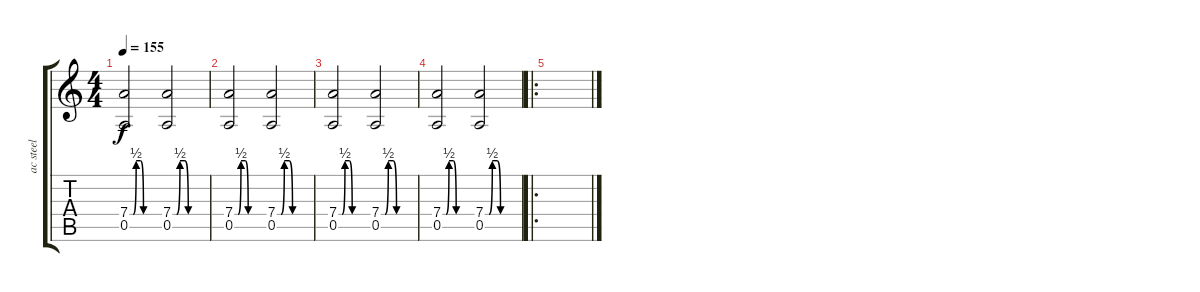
\track ("ac steel" "ac steel") {instrument acousticguitarsteel}
\staff {score tabs}
\tuning (E4 B3 G3 D3 A2 E2) {hide}
\ts (4 4)
\tempo 155
\clef g2
\ks c
(7.4{be (custom 0 0 7 0 13 2 22 2 28 0 30 0 35 0 45 0 60 0)} 0.5).2{dy f} (7.4{be (custom 0 0 7 0 13 2 22 2 28 0 30 0 35 0 45 0 60 0)} 0.5).2 |
(7.4{be (custom 0 0 7 0 13 2 22 2 28 0 30 0 35 0 45 0 60 0)} 0.5).2 (7.4{be (custom 0 0 7 0 13 2 22 2 28 0 30 0 35 0 45 0 60 0)} 0.5).2 |
(7.4{be (custom 0 0 7 0 13 2 22 2 28 0 30 0 35 0 45 0 60 0)} 0.5).2 (7.4{be (custom 0 0 7 0 13 2 22 2 28 0 30 0 35 0 45 0 60 0)} 0.5).2 |
(7.4{be (custom 0 0 7 0 13 2 22 2 28 0 30 0 35 0 45 0 60 0)} 0.5).2 (7.4{be (custom 0 0 7 0 13 2 22 2 28 0 30 0 35 0 45 0 60 0)} 0.5).2 |
\ro
